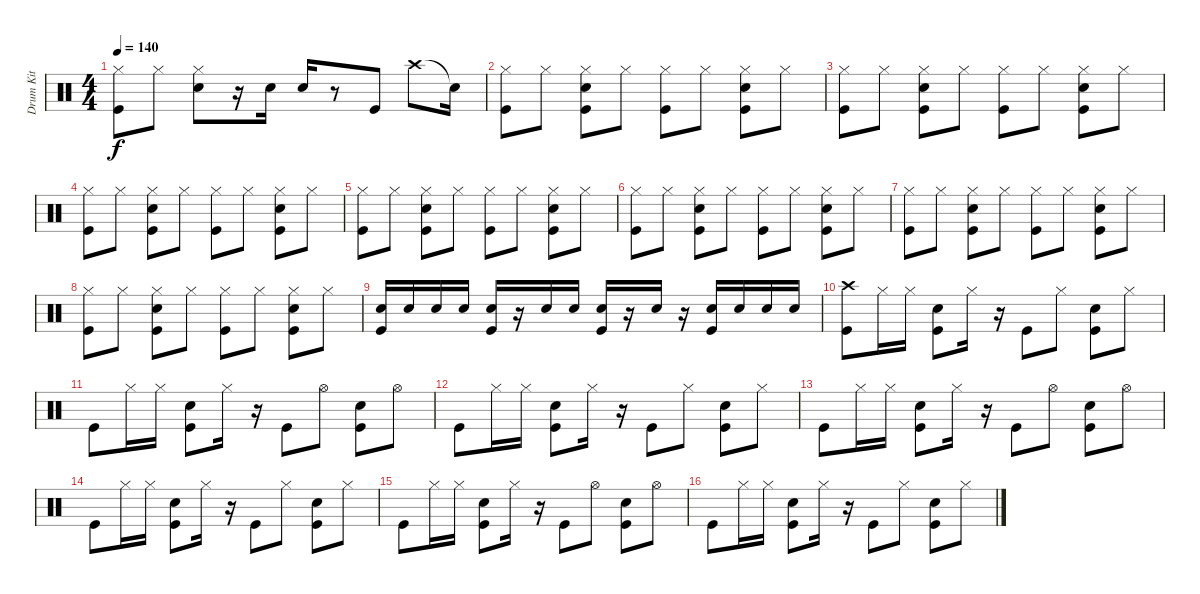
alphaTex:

\track ("Drum Kit" "Drum Kit") {instrument percussion}
\staff {score}
\articulation defaults
\ts (4 4)
\tempo 140
\clef neutral
\ks c
("Hi-Hat (closed)" "Kick (hit)").8{dy f} "Hi-Hat (closed)".8 ("Hi-Hat (closed)" "Electric Snare (hit)").8 r.16 "Electric Snare (hit)".16 "Electric Snare (hit)".16 r.8 "Kick (hit)".8 "Crash high (hit)".8 "Snare (hit)"{t}.16 |
("Hi-Hat (closed)" "Kick (hit)").8 "Hi-Hat (closed)".8 ("Hi-Hat (closed)" "Electric Snare (hit)" "Kick (hit)").8 "Hi-Hat (closed)".8 ("Hi-Hat (closed)" "Kick (hit)").8 "Hi-Hat (closed)".8 ("Hi-Hat (closed)" "Electric Snare (hit)" "Kick (hit)").8 "Hi-Hat (closed)".8 |
("Hi-Hat (closed)" "Kick (hit)").8 "Hi-Hat (closed)".8 ("Hi-Hat (closed)" "Electric Snare (hit)" "Kick (hit)").8 "Hi-Hat (closed)".8 ("Hi-Hat (closed)" "Kick (hit)").8 "Hi-Hat (closed)".8 ("Hi-Hat (closed)" "Electric Snare (hit)" "Kick (hit)").8 "Hi-Hat (closed)".8 |
("Hi-Hat (closed)" "Kick (hit)").8 "Hi-Hat (closed)".8 ("Hi-Hat (closed)" "Electric Snare (hit)" "Kick (hit)").8 "Hi-Hat (closed)".8 ("Hi-Hat (closed)" "Kick (hit)").8 "Hi-Hat (closed)".8 ("Hi-Hat (closed)" "Electric Snare (hit)" "Kick (hit)").8 "Hi-Hat (closed)".8 |
("Hi-Hat (closed)" "Kick (hit)").8 "Hi-Hat (closed)".8 ("Hi-Hat (closed)" "Electric Snare (hit)" "Kick (hit)").8 "Hi-Hat (closed)".8 ("Hi-Hat (closed)" "Kick (hit)").8 "Hi-Hat (closed)".8 ("Hi-Hat (closed)" "Electric Snare (hit)" "Kick (hit)").8 "Hi-Hat (closed)".8 |
("Hi-Hat (closed)" "Kick (hit)").8 "Hi-Hat (closed)".8 ("Hi-Hat (closed)" "Electric Snare (hit)" "Kick (hit)").8 "Hi-Hat (closed)".8 ("Hi-Hat (closed)" "Kick (hit)").8 "Hi-Hat (closed)".8 ("Hi-Hat (closed)" "Electric Snare (hit)" "Kick (hit)").8 "Hi-Hat (closed)".8 |
("Hi-Hat (closed)" "Kick (hit)").8 "Hi-Hat (closed)".8 ("Hi-Hat (closed)" "Electric Snare (hit)" "Kick (hit)").8 "Hi-Hat (closed)".8 ("Hi-Hat (closed)" "Kick (hit)").8 "Hi-Hat (closed)".8 ("Hi-Hat (closed)" "Electric Snare (hit)" "Kick (hit)").8 "Hi-Hat (closed)".8 |
("Hi-Hat (closed)" "Kick (hit)").8 "Hi-Hat (closed)".8 ("Hi-Hat (closed)" "Electric Snare (hit)" "Kick (hit)").8 "Hi-Hat (closed)".8 ("Hi-Hat (closed)" "Kick (hit)").8 "Hi-Hat (closed)".8 ("Hi-Hat (closed)" "Electric Snare (hit)" "Kick (hit)").8 "Hi-Hat (closed)".8 |
("Electric Snare (hit)" "Kick (hit)").16 "Electric Snare (hit)".16 "Electric Snare (hit)".16 "Electric Snare (hit)".16 ("Electric Snare (hit)" "Kick (hit)").16 r.16 "Electric Snare (hit)".16 "Electric Snare (hit)".16 ("Electric Snare (hit)" "Kick (hit)").16 r.16 "Electric Snare (hit)".16 r.16 ("Electric Snare (hit)" "Kick (hit)").16 "Electric Snare (hit)".16 "Electric Snare (hit)".16 "Electric Snare (hit)".16 |
("Crash high (hit)" "Kick (hit)").8 "Hi-Hat (closed)".16 "Hi-Hat (closed)".16 ("Electric Snare (hit)" "Kick (hit)").8 "Hi-Hat (closed)".16 r.16 "Kick (hit)".8 "Hi-Hat (closed)".8 ("Electric Snare (hit)" "Kick (hit)").8 "Hi-Hat (closed)".8 |
"Kick (hit)".8 "Hi-Hat (closed)".16 "Hi-Hat (closed)".16 ("Electric Snare (hit)" "Kick (hit)").8 "Hi-Hat (closed)".16 r.16 "Kick (hit)".8 "Hi-Hat (open)".8 ("Electric Snare (hit)" "Kick (hit)").8 "Hi-Hat (open)".8 |
"Kick (hit)".8 "Hi-Hat (closed)".16 "Hi-Hat (closed)".16 ("Electric Snare (hit)" "Kick (hit)").8 "Hi-Hat (closed)".16 r.16 "Kick (hit)".8 "Hi-Hat (closed)".8 ("Electric Snare (hit)" "Kick (hit)").8 "Hi-Hat (closed)".8 |
"Kick (hit)".8 "Hi-Hat (closed)".16 "Hi-Hat (closed)".16 ("Electric Snare (hit)" "Kick (hit)").8 "Hi-Hat (closed)".16 r.16 "Kick (hit)".8 "Hi-Hat (open)".8 ("Electric Snare (hit)" "Kick (hit)").8 "Hi-Hat (open)".8 |
"Kick (hit)".8 "Hi-Hat (closed)".16 "Hi-Hat (closed)".16 ("Electric Snare (hit)" "Kick (hit)").8 "Hi-Hat (closed)".16 r.16 "Kick (hit)".8 "Hi-Hat (closed)".8 ("Electric Snare (hit)" "Kick (hit)").8 "Hi-Hat (closed)".8 |
"Kick (hit)".8 "Hi-Hat (closed)".16 "Hi-Hat (closed)".16 ("Electric Snare (hit)" "Kick (hit)").8 "Hi-Hat (closed)".16 r.16 "Kick (hit)".8 "Hi-Hat (open)".8 ("Electric Snare (hit)" "Kick (hit)").8 "Hi-Hat (open)".8 |
"Kick (hit)".8 "Hi-Hat (closed)".16 "Hi-Hat (closed)".16 ("Electric Snare (hit)" "Kick (hit)").8 "Hi-Hat (closed)".16 r.16 "Kick (hit)".8 "Hi-Hat (closed)".8 ("Electric Snare (hit)" "Kick (hit)").8 "Hi-Hat (closed)".8
